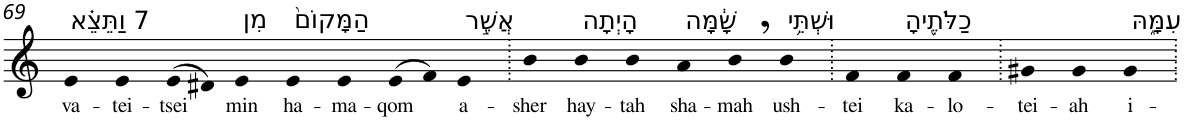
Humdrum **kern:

**kern	**text
*part1	*part1
*staff1	*staff1
*I"Piano	*
*I'Pno	*
!!LO:PB:g=z
*clefG2	*
*k[]	*
=69	=69
!LO:TX:a:t=7 וַתֵּצֵ֗א	!
!	!LO:LY:b
4e	va-
!	!LO:LY:b
4e	-tei-
!	!LO:LY:b
(>8e	-tsei
8d#X)	.
!LO:TX:a:t=מִן	!
!	!LO:LY:b
4e	min
!LO:TX:a:t=הַמָּקוֹם֙	!
!	!LO:LY:b
4e	ha-
!	!LO:LY:b
4e	-ma-
!	!LO:LY:b
(>8e	-qom
8f)	.
!LO:TX:a:t=אֲשֶׁ֣ר	!
!	!LO:LY:b
4e	a-
=70.	=70.
!	!LO:LY:b
4b	-sher
!LO:TX:a:t=הָיְתָה	!
!	!LO:LY:b
4b	hay-
!	!LO:LY:b
4b	-tah
!LO:TX:a:t=שָׁ֔מָּה	!
!	!LO:LY:b
4a	sha-
!	!LO:LY:b
4b,	-mah
!LO:TX:a:t=וּשְׁתֵּ֥י	!
!	!LO:LY:b
4b	ush-
=71.	=71.
!	!LO:LY:b
4f	-tei
!LO:TX:a:t=כַלֹּתֶ֖יהָ	!
!	!LO:LY:b
4f	ka-
!	!LO:LY:b
4f	-lo-
=72.	=72.
!	!LO:LY:b
4g#X	-tei-
!	!LO:LY:b
4g#	-ah
!LO:TX:a:t=עִמָּ֑הּ	!
!	!LO:LY:b
4g#	i-
=.	=.
*-	*-
